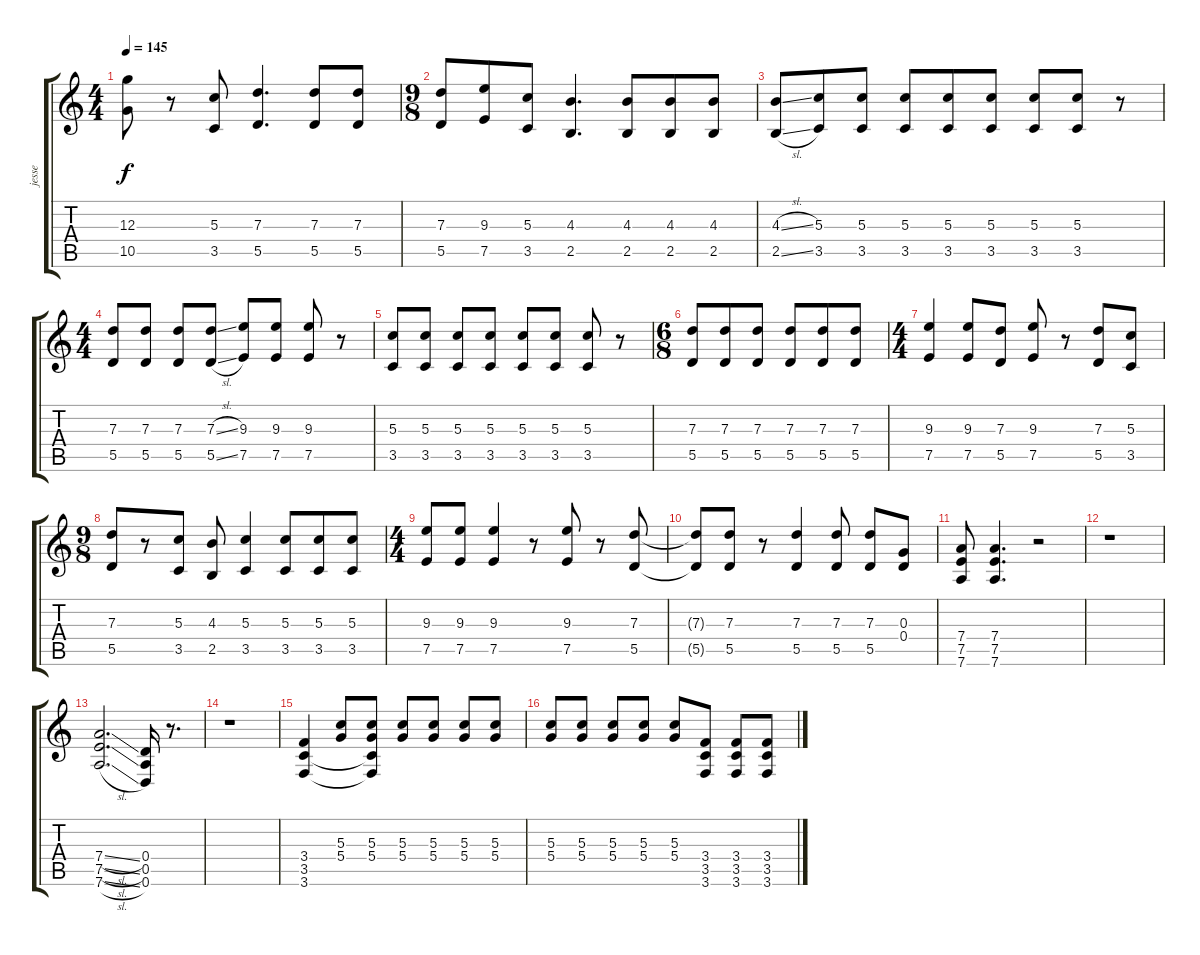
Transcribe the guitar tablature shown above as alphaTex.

\track ("jesse" "jesse") {instrument overdrivenguitar}
\staff {score tabs}
\tuning (E4 B3 G3 D3 A2 D2) {hide}
\ts (4 4)
\tempo 145
\clef g2
\ks c
(12.3 10.5).8{dy f} r.8 (5.3 3.5).8 (7.3 5.5).4{d} (7.3 5.5).8 (7.3 5.5).8 |
\ts (9 8)
(7.3 5.5).8 (9.3 7.5).8 (5.3 3.5).8 (4.3 2.5).4{d} (4.3 2.5).8 (4.3 2.5).8 (4.3 2.5).8 |
(4.3{sl} 2.5{sl}).8 (5.3 3.5).8 (5.3 3.5).8 (5.3 3.5).8 (5.3 3.5).8 (5.3 3.5).8 (5.3 3.5).8 (5.3 3.5).8 r.8 |
\ts (4 4)
(7.3 5.5).8 (7.3 5.5).8 (7.3 5.5).8 (7.3{sl} 5.5{sl}).8 (9.3 7.5).8 (9.3 7.5).8 (9.3 7.5).8 r.8 |
(5.3 3.5).8 (5.3 3.5).8 (5.3 3.5).8 (5.3 3.5).8 (5.3 3.5).8 (5.3 3.5).8 (5.3 3.5).8 r.8 |
\ts (6 8)
(7.3 5.5).8 (7.3 5.5).8 (7.3 5.5).8 (7.3 5.5).8 (7.3 5.5).8 (7.3 5.5).8 |
\ts (4 4)
(9.3 7.5).4 (9.3 7.5).8 (7.3 5.5).8 (9.3 7.5).8 r.8 (7.3 5.5).8 (5.3 3.5).8 |
\ts (9 8)
(7.3 5.5).8 r.8 (5.3 3.5).8 (4.3 2.5).8 (5.3 3.5).4 (5.3 3.5).8 (5.3 3.5).8 (5.3 3.5).8 |
\ts (4 4)
(9.3 7.5).8 (9.3 7.5).8 (9.3 7.5).4 r.8 (9.3 7.5).8 r.8 (7.3 5.5).8 |
(7.3{t} 5.5{t}).8 (7.3 5.5).8 r.8 (7.3 5.5).4 (7.3 5.5).8 (7.3 5.5).8 (0.3 0.4).8 |
(7.4 7.5 7.6).8 (7.4 7.5 7.6).4{d} r.2 |
r.1 |
(7.4{sl} 7.5{sl} 7.6{sl}).2{d} (0.4 0.5 0.6).16 r.8{d} |
r.1 |
(3.4 3.5 3.6).4 (5.3 5.4).8 (5.3 5.4 3.5{t} 3.6{t}).8 (5.3 5.4).8 (5.3 5.4).8 (5.3 5.4).8 (5.3 5.4).8 |
(5.3 5.4).8 (5.3 5.4).8 (5.3 5.4).8 (5.3 5.4).8 (5.3 5.4).8 (3.4 3.5 3.6).8 (3.4 3.5 3.6).8 (3.4 3.5 3.6).8
